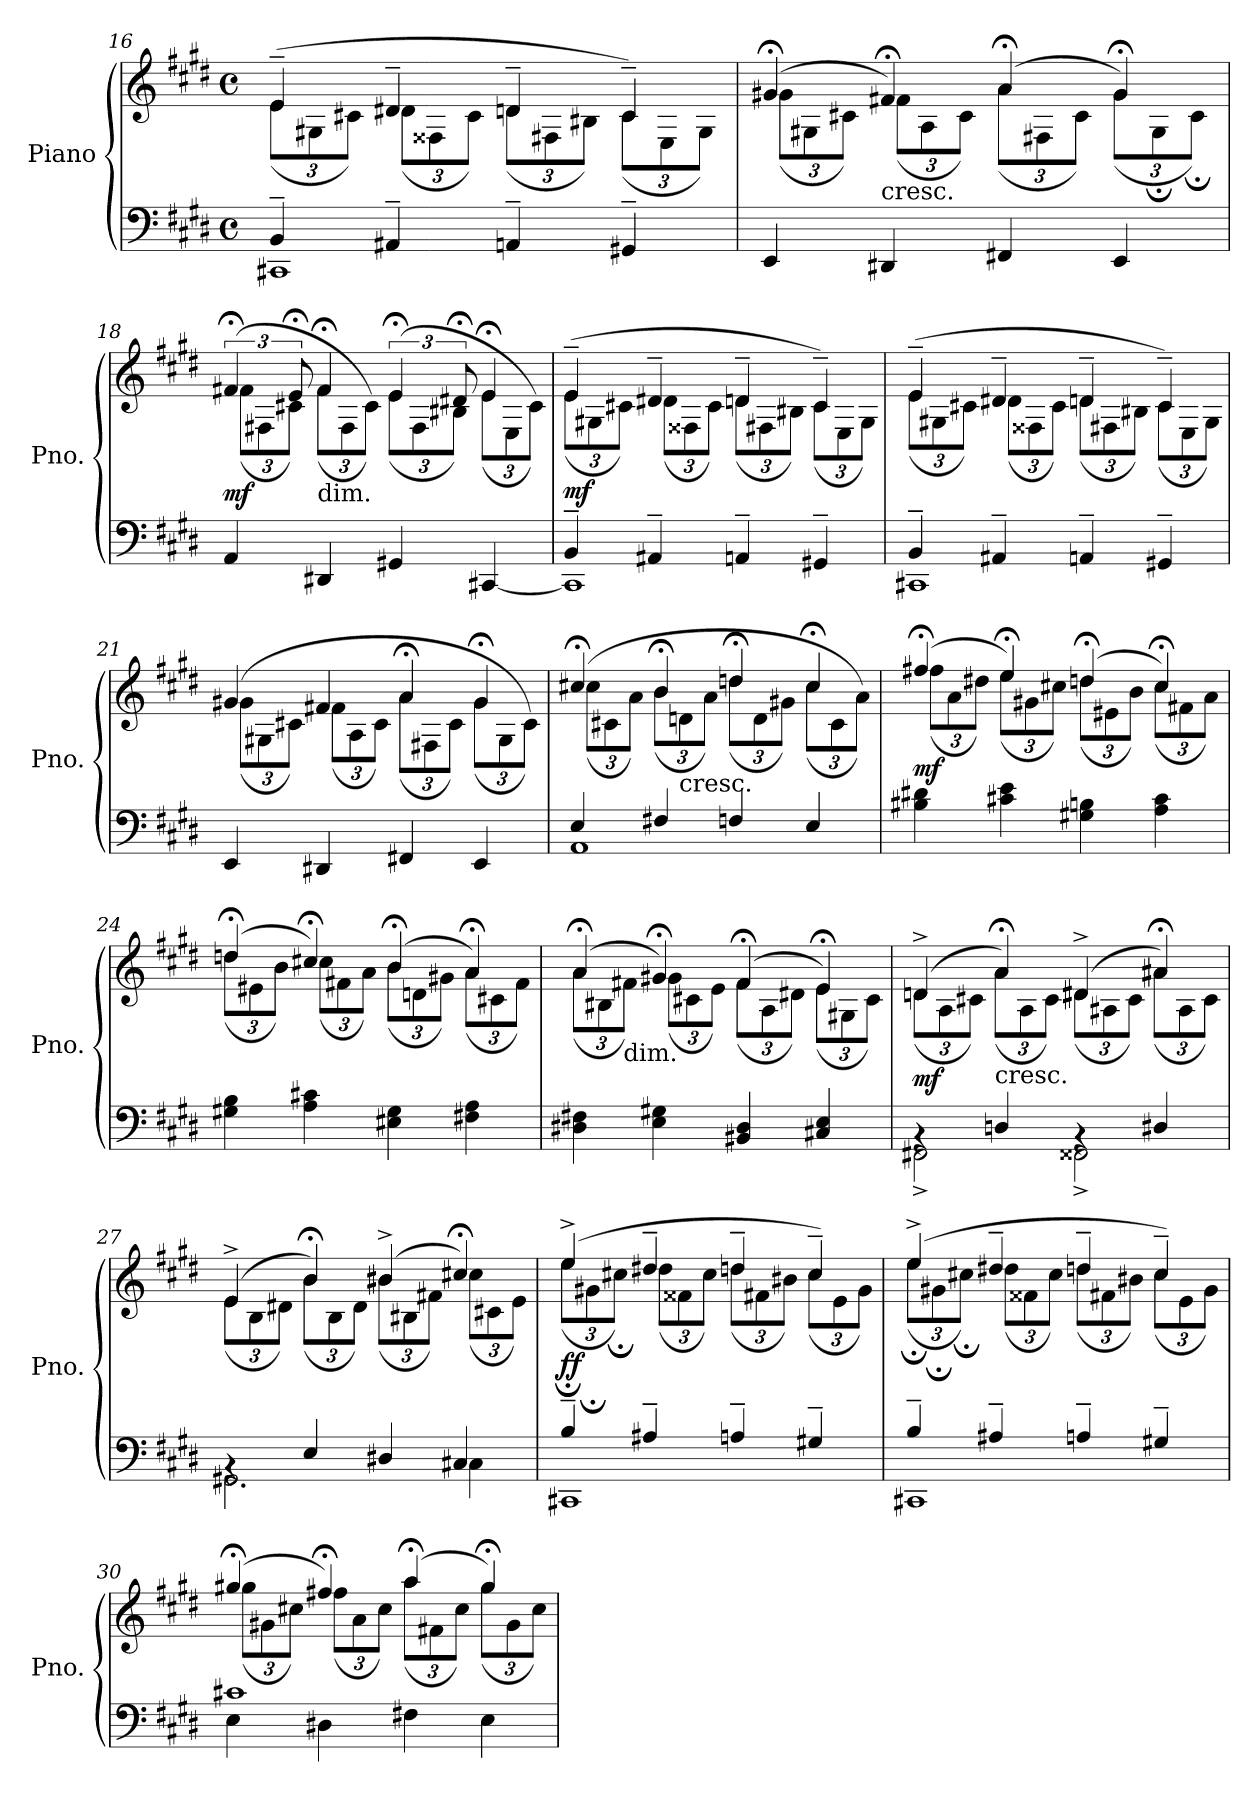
**kern	**kern	**dynam
*part1	*part1	*part1
*staff2	*staff1	*staff1/2
*I"Piano	*	*
*I'Pno.	*	*
!!LO:LB:g=z
*clefF4	*clefG2	*
*k[f#c#g#d#]	*k[f#c#g#d#]	*
*M4/4	*M4/4	*
*met(c)	*met(c)	*
=16	=16	=16
*^	*^	*
*	*	*	*Xbrackettup	*
4BB~/	1CC#X	(>4e~/	(<12e\L	.
.	.	.	12G#X\	.
.	.	.	12c#X\J)	.
4AA#X~/	.	4d#X~/	(<12d#\L	.
.	.	.	12F##X\	.
.	.	.	12c#\J)	.
4AAn~/	.	4dn~/	(<12d\L	.
.	.	.	12F#X\	.
.	.	.	12B#X\J)	.
4GG#X~/	.	4c#~/)	(<12c#\L	.
.	.	.	12E\	.
.	.	.	12G#\J)	.
*v	*v	*	*	*
=17	=17	=17	=17
4EE/	(>4g#X;</	(<12g#\L	.
.	.	12G#X\	.
.	.	12c#X\J)	.
!	!LO:TX:b:t=cresc.	!	!
4DD#X/	4f#X;</)	(<12f#\L	.
.	.	12A\	.
.	.	12c#\J)	.
4FF#X/	(>4a;</	(<12a\L	.
.	.	12F#X\	.
.	.	12c#\J)	.
4EE/	4g#;</)	(<12g#\L	.
.	.	12G#;\	.
.	.	12c#;\J)	.
!!LO:PB:g=z	!!
=18	=18	=18	=18
*	*brackettup	*Xbrackettup	*
!	!	!	!LO:DY:b
4AA/	(>6f#X;</	(<12f#\L	mf
.	.	12F#X\	.
.	12e;</	12c#X\J)	.
!	!LO:TX:b:t=dim.	!	!
4DD#X/	4f#;</	(<12f#\L	.
.	.	12F#\	.
.	.	12c#\J))	.
*	*brackettup	*Xbrackettup	*
4GG#X/	(>6e;</	(<12e\L	.
.	.	12F#\	.
.	12d#X;</	12B#X\J)	.
[4CC#X/	4e;</	(<12e\L	.
.	.	12E\	.
.	.	12c#\J))	.
=19	=19	=19	=19
*^	*	*	*
!	!	!	!	!LO:DY:b
4BB~/	1CC#]	(>4e~/	(<12e\L	mf
.	.	.	12G#X\	.
.	.	.	12c#X\J)	.
4AA#X~/	.	4d#X~/	(<12d#\L	.
.	.	.	12F##X\	.
.	.	.	12c#\J)	.
4AAn~/	.	4dn~/	(<12d\L	.
.	.	.	12F#X\	.
.	.	.	12B#X\J)	.
4GG#X~/	.	4c#~/)	(<12c#\L	.
.	.	.	12E\	.
.	.	.	12G#\J)	.
!!LO:LB:g=z	!!
=20	=20	=20	=20	=20
4BB~/	1CC#X	(>4e~/	(<12e\L	.
.	.	.	12G#X\	.
.	.	.	12c#X\J)	.
4AA#X~/	.	4d#X~/	(<12d#\L	.
.	.	.	12F##X\	.
.	.	.	12c#\J)	.
4AAn~/	.	4dn~/	(<12d\L	.
.	.	.	12F#X\	.
.	.	.	12B#X\J)	.
4GG#X~/	.	4c#~/)	(<12c#\L	.
.	.	.	12E\	.
.	.	.	12G#\J)	.
*v	*v	*	*	*
=21	=21	=21	=21
4EE/	(>4g#X/	(<12g#\L	.
.	.	12G#X\	.
.	.	12c#X\J)	.
4DD#X/	4f#X/	(<12f#\L	.
.	.	12A\	.
.	.	12c#\J)	.
4FF#X/	4a;</	(<12a\L	.
.	.	12F#X\	.
.	.	12c#\J)	.
4EE/	4g#;</	(<12g#\L	.
.	.	12G#\	.
.	.	12c#\J))	.
!!LO:LB:g=z	!!
=22	=22	=22	=22
*^	*	*	*
4E/	1AA	(>4cc#X;</	(<12cc#\L	.
.	.	.	12c#X\	.
.	.	.	12a\J)	.
4F#X/	.	4b;</	(<12b\L	.
!	!	!	!LO:TX:b:t=cresc.	!
.	.	.	12d\	.
.	.	.	12a\J)	.
4Fn/	.	4dd;</	(<12dd\L	.
.	.	.	12d\	.
.	.	.	12g#X\J)	.
4E/	.	4cc#;</	(<12cc#\L	.
.	.	.	12c#\	.
.	.	.	12a\J))	.
*v	*v	*	*	*
=23	=23	=23	=23
!	!	!	!LO:DY:b
4B#X\ 4d#X\	(>4ff#X;</	(<12ff#\L	mf
.	.	12a\	.
.	.	12dd#X\J)	.
4c#X\ 4e\	4ee;</)	(<12ee\L	.
.	.	12g#X\	.
.	.	12cc#X\J)	.
4G#X\ 4Bn\	(>4ddn;</	(<12dd\L	.
.	.	12e#X\	.
.	.	12b\J)	.
4A\ 4c#\	4cc#;</)	(<12cc#\L	.
.	.	12f#X\	.
.	.	12a\J)	.
!!LO:LB:g=z	!!
=24	=24	=24	=24
4G#X\ 4B\	(>4dd;</	(<12dd\L	.
.	.	12e#X\	.
.	.	12b\J)	.
4A\ 4c#X\	4cc#X;</)	(<12cc#\L	.
.	.	12f#X\	.
.	.	12a\J)	.
4E#X\ 4G#\	(>4b;</	(<12b\L	.
.	.	12d\	.
.	.	12g#X\J)	.
4F#X\ 4A\	4a;</)	(<12a\L	.
.	.	12c#X\	.
.	.	12f#\J)	.
=25	=25	=25	=25
4D#X\ 4F#X\	(>4a;</	(<12a\L	.
.	.	12B#X\	.
!	!	!LO:TX:b:t=dim.	!
.	.	12f#X\J)	.
4E\ 4G#X\	4g#X;</)	(<12g#\L	.
.	.	12c#X\	.
.	.	12e\J)	.
4BB#X/ 4D#/	(>4f#;</	(<12f#\L	.
.	.	12A\	.
.	.	12d#X\J)	.
4C#X/ 4E/	4e;</)	(<12e\L	.
.	.	12G#X\	.
.	.	12c#\J)	.
!!LO:LB:g=z	!!
=26	=26	=26	=26
*^	*	*	*
!	!	!	!	!LO:DY:b
4rBB	2FF#X^\	(>4d^/	(<12d\L	mf
.	.	.	12A\	.
.	.	.	12c#X\J)	.
!	!	!LO:TX:b:t=cresc.	!	!
4D/	.	4a;</)	(<12a\L	.
.	.	.	12A\	.
.	.	.	12c#\J)	.
4rBB	2FF##X^\	(>4d#X^/	(<12d#\L	.
.	.	.	12A#X\	.
.	.	.	12c#\J)	.
4D#X/	.	4a#X;</)	(<12a#\L	.
.	.	.	12A#\	.
.	.	.	12c#\J)	.
=27	=27	=27	=27	=27
4rBB	2.GG#X\	(>4e^/	(<12e\L	.
.	.	.	12B\	.
.	.	.	12d#X\J)	.
4E/	.	4b;</)	(<12b\L	.
.	.	.	12B\	.
.	.	.	12d#\J)	.
4D#X/	.	(>4b#X^/	(<12b#\L	.
.	.	.	12B#X\	.
.	.	.	12f#X\J)	.
4C#X/	4C#\	4cc#X;</)	(<12cc#\L	.
.	.	.	12c#X\	.
.	.	.	12e\J)	.
!!LO:PB:g=z	!!
=28	=28	=28	=28	=28
!	!	!	!	!LO:DY:b
4B:~/	1CC#X	(>4ee^/	(<12ee;\L	ff
.	.	.	12g#X;\	.
.	.	.	12cc#X;\J)	.
4A#X~/	.	4dd#X~/	(<12dd#\L	.
.	.	.	12f##X\	.
.	.	.	12cc#\J)	.
4An~/	.	4ddn~/	(<12dd\L	.
.	.	.	12f#X\	.
.	.	.	12b#X\J)	.
4G#X~/	.	4cc#~/)	(<12cc#\L	.
.	.	.	12e\	.
.	.	.	12g#\J)	.
=29	=29	=29	=29	=29
4B:~/	1CC#X	(>4ee^/	(<12ee;\L	.
.	.	.	12g#X;\	.
.	.	.	12cc#X;\J)	.
4A#X~/	.	4dd#X~/	(<12dd#\L	.
.	.	.	12f##X\	.
.	.	.	12cc#\J)	.
4An~/	.	4ddn~/	(<12dd\L	.
.	.	.	12f#X\	.
.	.	.	12b#X\J)	.
4G#X~/	.	4cc#~/)	(<12cc#\L	.
.	.	.	12e\	.
.	.	.	12g#\J)	.
!!LO:LB:g=z	!!
=30	=30	=30	=30	=30
1c#X	4E\	(>4gg#X;</	(<12gg#\L	.
.	.	.	12g#X\	.
.	.	.	12cc#X\J)	.
.	4D#X\	4ff#X;</)	(<12ff#\L	.
.	.	.	12a\	.
.	.	.	12cc#\J)	.
.	4F#X\	(>4aa;</	(<12aa\L	.
.	.	.	12f#X\	.
.	.	.	12cc#\J)	.
.	4E\	4gg#;</)	(<12gg#\L	.
.	.	.	12g#\	.
.	.	.	12cc#\J)	.
*v	*v	*	*	*
*	*v	*v	*
=	=	=
*-	*-	*-
